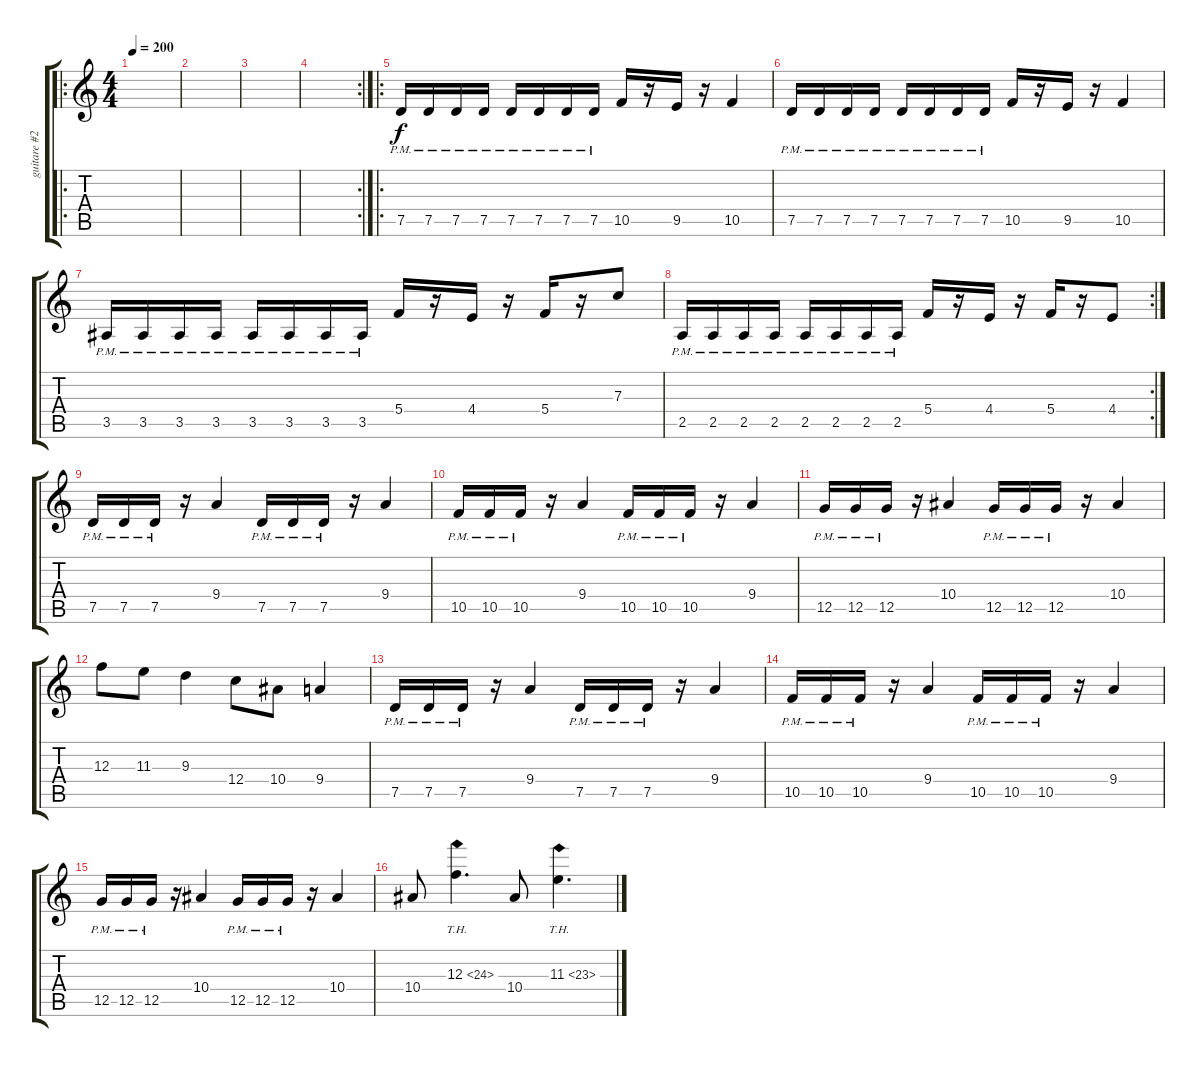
\track ("guitare #2" "guitare #2") {instrument distortionguitar}
\staff {score tabs}
\tuning (D4 A3 F3 C3 G2 D2) {hide}
\ro
\ts (4 4)
\tempo 200
\clef g2
\ks c
|
|
|
\rc 2
|
\ro
7.5{pm}.16 7.5{pm}.16 7.5{pm}.16 7.5{pm}.16 7.5{pm}.16 7.5{pm}.16 7.5{pm}.16 7.5{pm}.16 10.5.16 r.16 9.5.16 r.16 10.5.4 |
7.5{pm}.16 7.5{pm}.16 7.5{pm}.16 7.5{pm}.16 7.5{pm}.16 7.5{pm}.16 7.5{pm}.16 7.5{pm}.16 10.5.16 r.16 9.5.16 r.16 10.5.4 |
3.5{pm}.16 3.5{pm}.16 3.5{pm}.16 3.5{pm}.16 3.5{pm}.16 3.5{pm}.16 3.5{pm}.16 3.5{pm}.16 5.4.16 r.16 4.4.16 r.16 5.4.16 r.16 7.3.8 |
\rc 2
2.5{pm}.16 2.5{pm}.16 2.5{pm}.16 2.5{pm}.16 2.5{pm}.16 2.5{pm}.16 2.5{pm}.16 2.5{pm}.16 5.4.16 r.16 4.4.16 r.16 5.4.16 r.16 4.4.8 |
7.5{pm}.16 7.5{pm}.16 7.5{pm}.16 r.16 9.4.4 7.5{pm}.16 7.5{pm}.16 7.5{pm}.16 r.16 9.4.4 |
10.5{pm}.16 10.5{pm}.16 10.5{pm}.16 r.16 9.4.4 10.5{pm}.16 10.5{pm}.16 10.5{pm}.16 r.16 9.4.4 |
12.5{pm}.16 12.5{pm}.16 12.5{pm}.16 r.16 10.4.4 12.5{pm}.16 12.5{pm}.16 12.5{pm}.16 r.16 10.4.4 |
12.3.8 11.3.8 9.3.4 12.4.8 10.4.8 9.4.4 |
7.5{pm}.16 7.5{pm}.16 7.5{pm}.16 r.16 9.4.4 7.5{pm}.16 7.5{pm}.16 7.5{pm}.16 r.16 9.4.4 |
10.5{pm}.16 10.5{pm}.16 10.5{pm}.16 r.16 9.4.4 10.5{pm}.16 10.5{pm}.16 10.5{pm}.16 r.16 9.4.4 |
12.5{pm}.16 12.5{pm}.16 12.5{pm}.16 r.16 10.4.4 12.5{pm}.16 12.5{pm}.16 12.5{pm}.16 r.16 10.4.4 |
10.4.8 12.3{th 12}.4{d} 10.4.8 11.3{th 12}.4{d}
